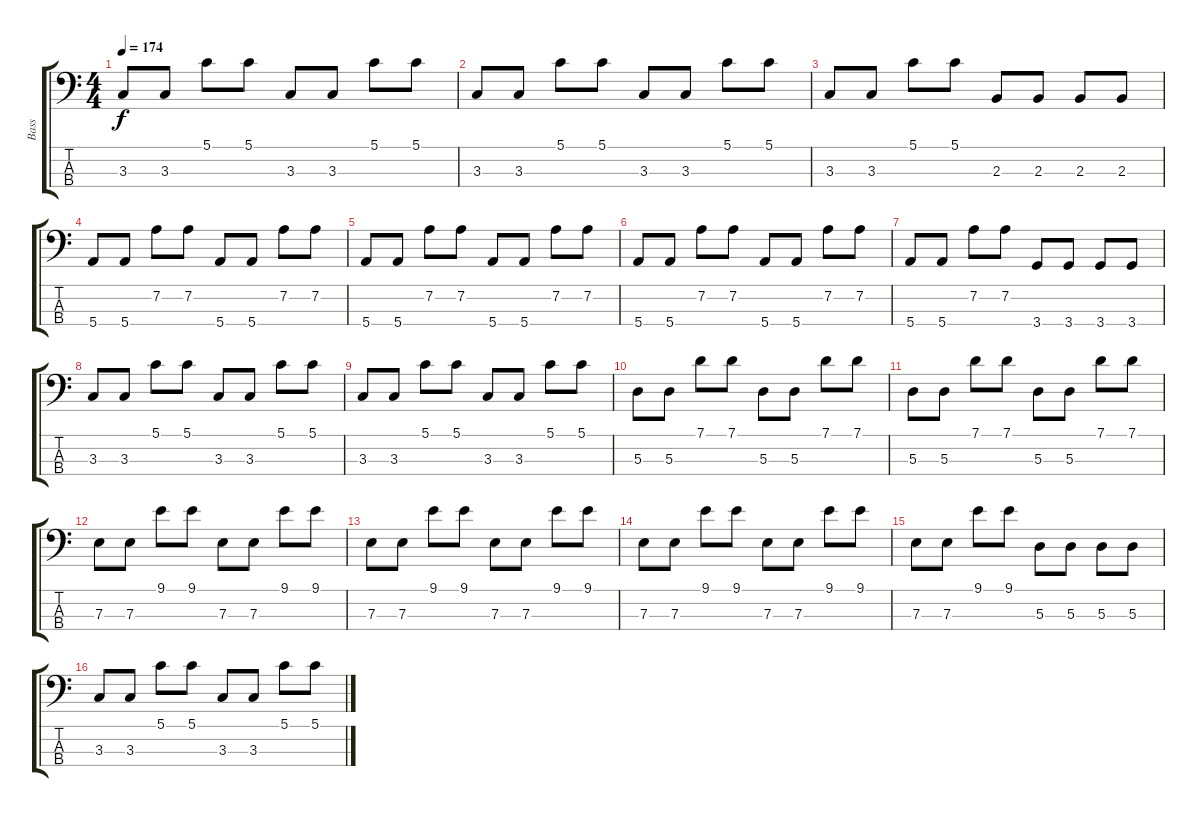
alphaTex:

\track ("Bass" "Bass") {instrument electricbassfinger}
\staff {score tabs}
\tuning (G2 D2 A1 E1) {hide}
\ts (4 4)
\tempo 174
\clef f4
\ks c
3.3.8{dy f} 3.3.8 5.1.8 5.1.8 3.3.8 3.3.8 5.1.8 5.1.8 |
3.3.8 3.3.8 5.1.8 5.1.8 3.3.8 3.3.8 5.1.8 5.1.8 |
3.3.8 3.3.8 5.1.8 5.1.8 2.3.8 2.3.8 2.3.8 2.3.8 |
5.4.8 5.4.8 7.2.8 7.2.8 5.4.8 5.4.8 7.2.8 7.2.8 |
5.4.8 5.4.8 7.2.8 7.2.8 5.4.8 5.4.8 7.2.8 7.2.8 |
5.4.8 5.4.8 7.2.8 7.2.8 5.4.8 5.4.8 7.2.8 7.2.8 |
5.4.8 5.4.8 7.2.8 7.2.8 3.4.8 3.4.8 3.4.8 3.4.8 |
3.3.8 3.3.8 5.1.8 5.1.8 3.3.8 3.3.8 5.1.8 5.1.8 |
3.3.8 3.3.8 5.1.8 5.1.8 3.3.8 3.3.8 5.1.8 5.1.8 |
5.3.8 5.3.8 7.1.8 7.1.8 5.3.8 5.3.8 7.1.8 7.1.8 |
5.3.8 5.3.8 7.1.8 7.1.8 5.3.8 5.3.8 7.1.8 7.1.8 |
7.3.8 7.3.8 9.1.8 9.1.8 7.3.8 7.3.8 9.1.8 9.1.8 |
7.3.8 7.3.8 9.1.8 9.1.8 7.3.8 7.3.8 9.1.8 9.1.8 |
7.3.8 7.3.8 9.1.8 9.1.8 7.3.8 7.3.8 9.1.8 9.1.8 |
7.3.8 7.3.8 9.1.8 9.1.8 5.3.8 5.3.8 5.3.8 5.3.8 |
3.3.8 3.3.8 5.1.8 5.1.8 3.3.8 3.3.8 5.1.8 5.1.8
